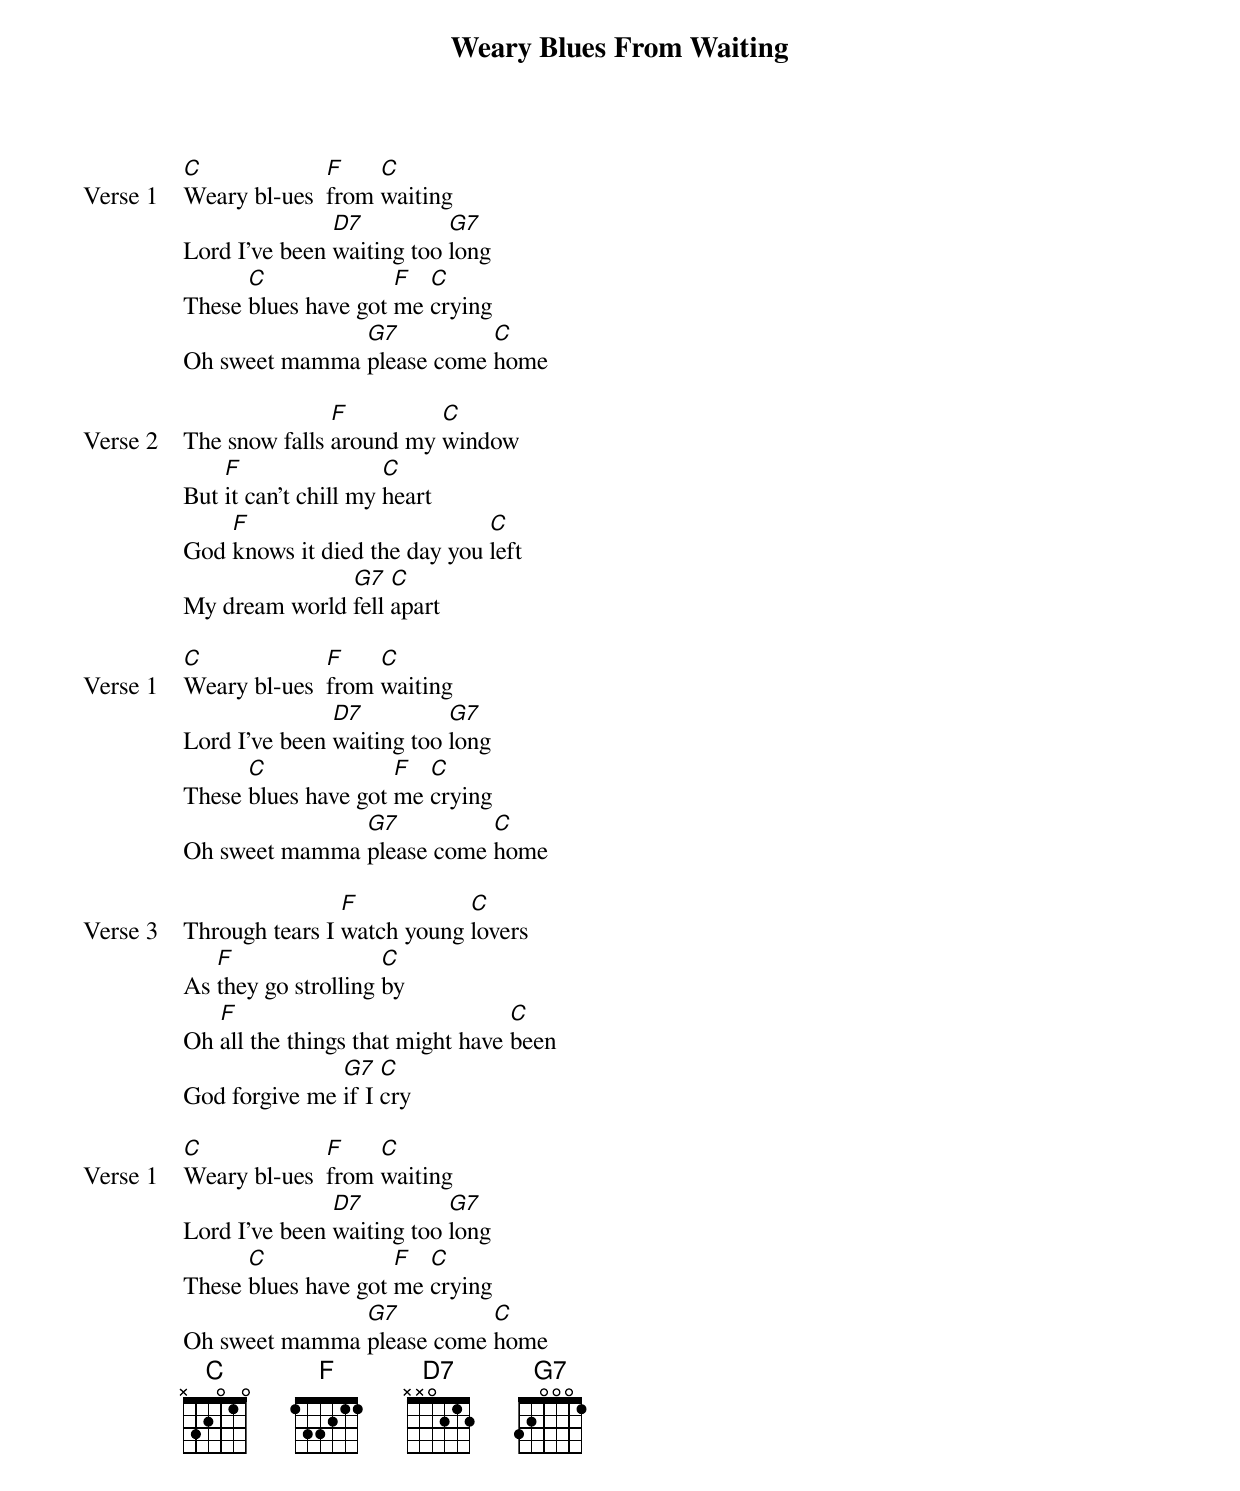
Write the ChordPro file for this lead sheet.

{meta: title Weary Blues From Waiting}
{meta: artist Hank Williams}

{start_of_verse: Verse 1}
[C]Weary bl-ues  [F]from [C]waiting
Lord I've been [D7]waiting too [G7]long
These [C]blues have got [F]me [C]crying
Oh sweet mamma [G7]please come [C]home
{end_of_verse}

{start_of_verse: Verse 2}
The snow falls [F]around my [C]window
But [F]it can't chill my [C]heart
God [F]knows it died the day you [C]left
My dream world [G7]fell [C]apart
{end_of_verse}

{start_of_verse: Verse 1}
[C]Weary bl-ues  [F]from [C]waiting
Lord I've been [D7]waiting too [G7]long
These [C]blues have got [F]me [C]crying
Oh sweet mamma [G7]please come [C]home
{end_of_verse}

{start_of_verse: Verse 3}
Through tears I [F]watch young [C]lovers
As [F]they go strolling [C]by
Oh [F]all the things that might have [C]been
God forgive me [G7]if I [C]cry
{end_of_verse}

{start_of_verse: Verse 1}
[C]Weary bl-ues  [F]from [C]waiting
Lord I've been [D7]waiting too [G7]long
These [C]blues have got [F]me [C]crying
Oh sweet mamma [G7]please come [C]home
{end_of_verse}
